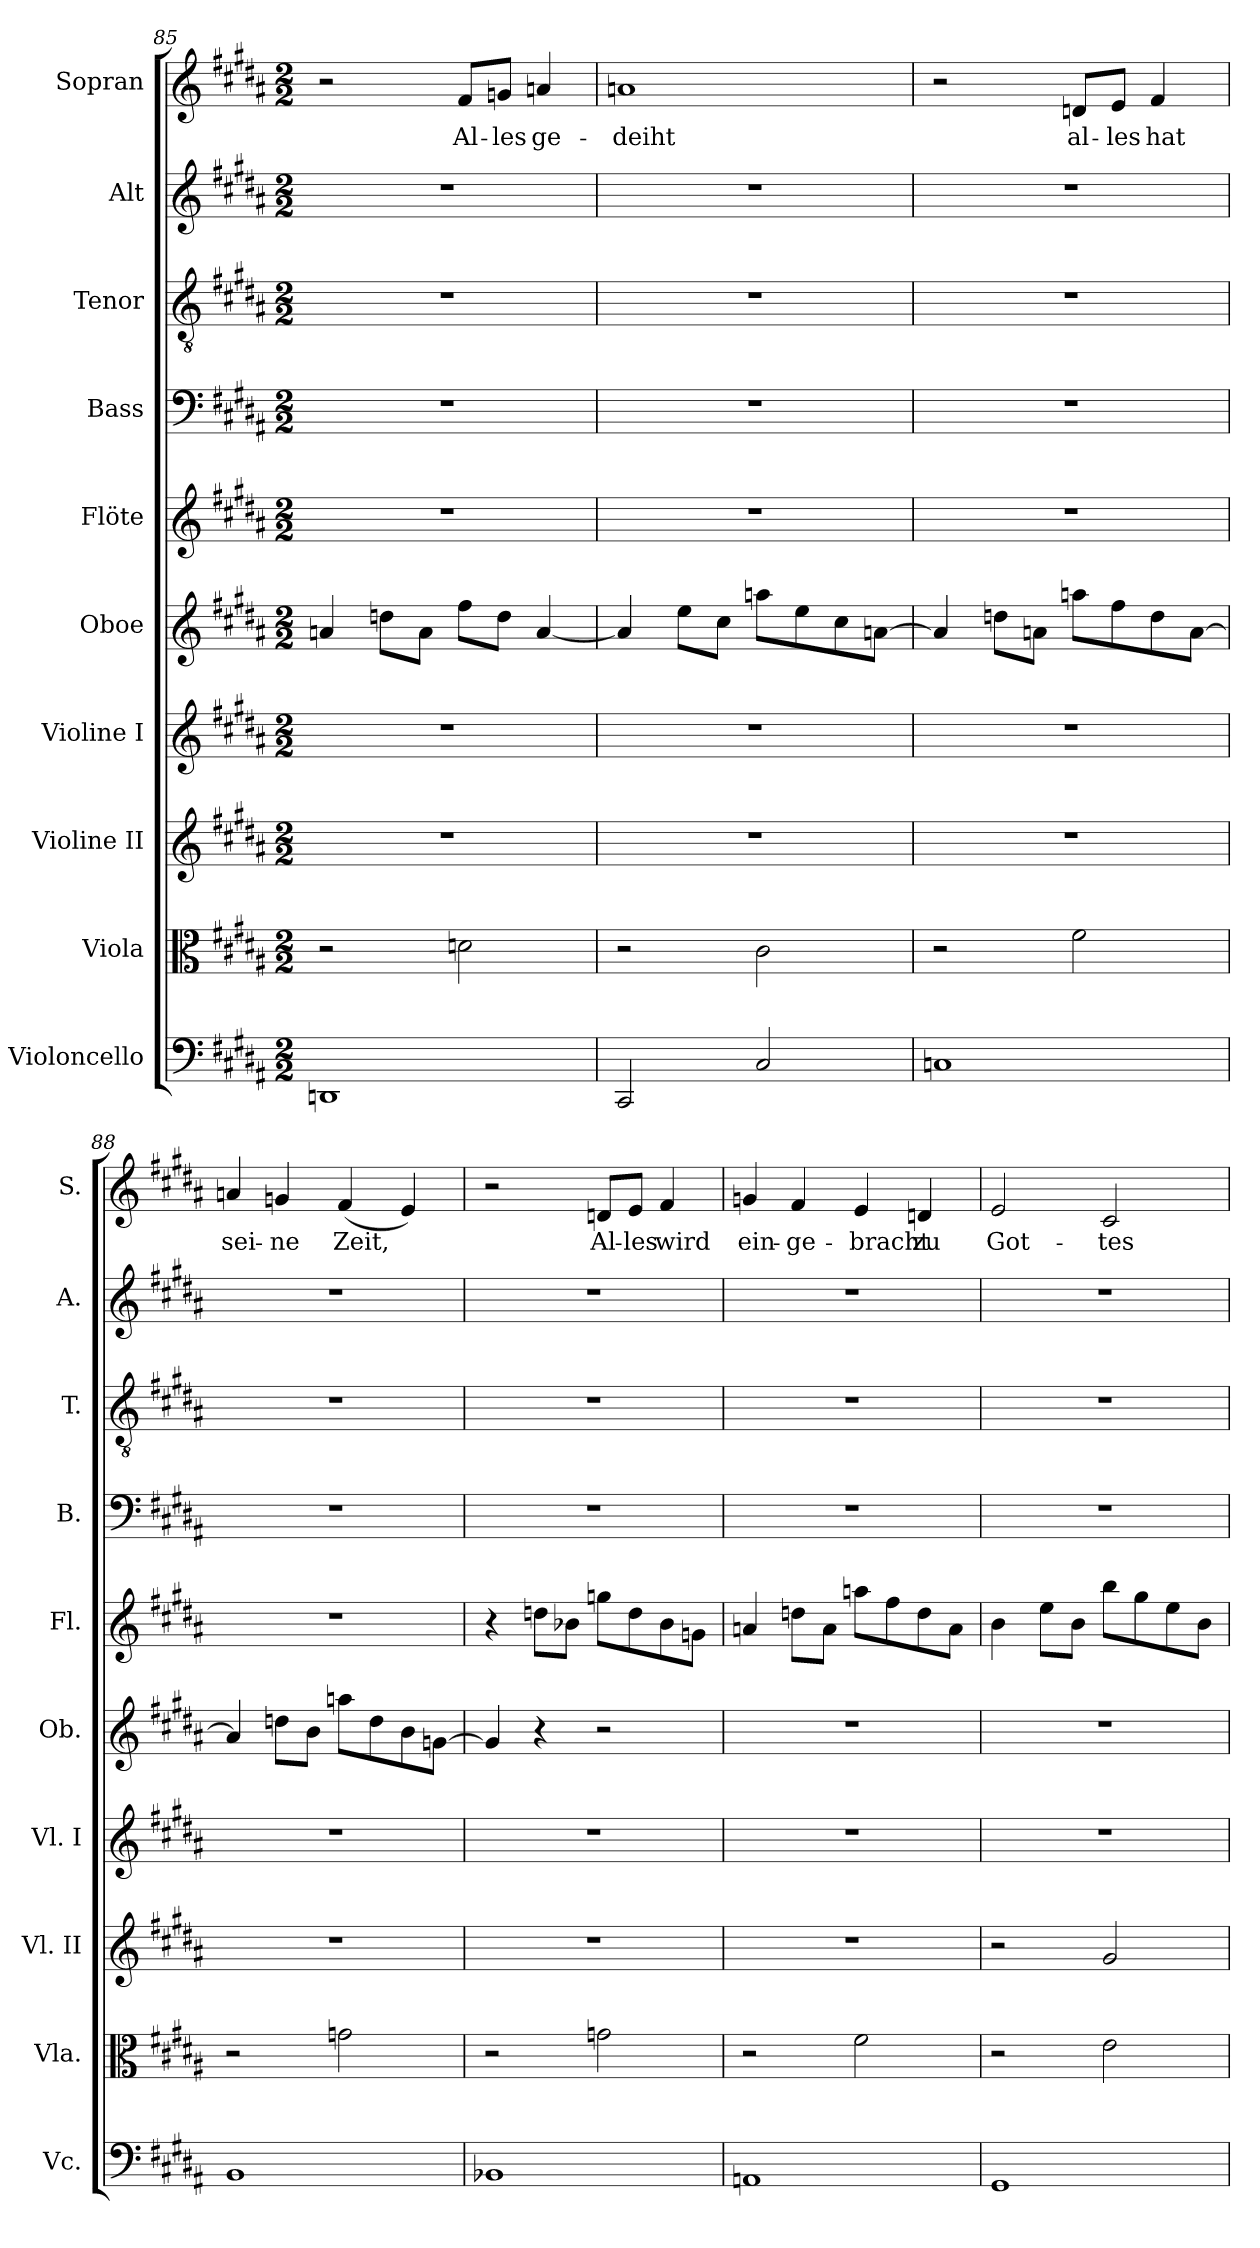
**kern	**kern	**kern	**kern	**kern	**kern	**kern	**kern	**kern	**kern	**text
*part10	*part9	*part8	*part7	*part6	*part5	*part4	*part3	*part2	*part1	*part1
*staff10	*staff9	*staff8	*staff7	*staff6	*staff5	*staff4	*staff3	*staff2	*staff1	*staff1
*I"Violoncello	*I"Viola	*I"Violine II	*I"Violine I	*I"Oboe	*I"Flöte	*I"Bass	*I"Tenor	*I"Alt	*I"Sopran	*
*I'Vc.	*I'Vla.	*I'Vl. II	*I'Vl. I	*I'Ob.	*I'Fl.	*I'B.	*I'T.	*I'A.	*I'S.	*
*clefF4	*clefC3	*clefG2	*clefG2	*clefG2	*clefG2	*clefF4	*clefGv2	*clefG2	*clefG2	*
*	*	*	*	*	*	*	*ITrd7c12	*	*	*
*k[f#c#g#d#a#]	*k[f#c#g#d#a#]	*k[f#c#g#d#a#]	*k[f#c#g#d#a#]	*k[f#c#g#d#a#]	*k[f#c#g#d#a#]	*k[f#c#g#d#a#]	*k[f#c#g#d#a#]	*k[f#c#g#d#a#]	*k[f#c#g#d#a#]	*
*B:	*B:	*B:	*B:	*B:	*B:	*B:	*B:	*B:	*B:	*
*M2/2	*M2/2	*M2/2	*M2/2	*M2/2	*M2/2	*M2/2	*M2/2	*M2/2	*M2/2	*
=85	=85	=85	=85	=85	=85	=85	=85	=85	=85	=85
1DDn	2r	1r	1r	4an/	1r	1r	1r	1r	2r	.
.	.	.	.	8ddn\L	.	.	.	.	.	.
.	.	.	.	8a\J	.	.	.	.	.	.
!	!	!	!	!	!	!	!	!	!	!LO:LY:b
.	2dn\	.	.	8ff#\L	.	.	.	.	8f#/L	Al-
!	!	!	!	!	!	!	!	!	!	!LO:LY:b
.	.	.	.	8dd\J	.	.	.	.	8gn/J	-les
!	!	!	!	!	!	!	!	!	!	!LO:LY:b
.	.	.	.	[4a/	.	.	.	.	4an/	ge-
=86	=86	=86	=86	=86	=86	=86	=86	=86	=86	=86
!	!	!	!	!	!	!	!	!	!	!LO:LY:b
2CC#/	2r	1r	1r	4a/]	1r	1r	1r	1r	1an	-deiht
.	.	.	.	8ee\L	.	.	.	.	.	.
.	.	.	.	8cc#\J	.	.	.	.	.	.
2C#/	2c#\	.	.	8aan\L	.	.	.	.	.	.
.	.	.	.	8ee\	.	.	.	.	.	.
.	.	.	.	8cc#\	.	.	.	.	.	.
.	.	.	.	[8an\J	.	.	.	.	.	.
=87	=87	=87	=87	=87	=87	=87	=87	=87	=87	=87
1Cn	2r	1r	1r	4a/]	1r	1r	1r	1r	2r	.
.	.	.	.	8ddn\L	.	.	.	.	.	.
.	.	.	.	8an\J	.	.	.	.	.	.
!	!	!	!	!	!	!	!	!	!	!LO:LY:b
.	2f#\	.	.	8aan\L	.	.	.	.	8dn/L	al-
!	!	!	!	!	!	!	!	!	!	!LO:LY:b
.	.	.	.	8ff#\	.	.	.	.	8e/J	-les
!	!	!	!	!	!	!	!	!	!	!LO:LY:b
.	.	.	.	8dd\	.	.	.	.	4f#/	hat
.	.	.	.	[8a\J	.	.	.	.	.	.
!!LO:LB:g=z
=88	=88	=88	=88	=88	=88	=88	=88	=88	=88	=88
!	!	!	!	!	!	!	!	!	!	!LO:LY:b
1BB	2r	1r	1r	4a/]	1r	1r	1r	1r	4an/	sei-
!	!	!	!	!	!	!	!	!	!	!LO:LY:b
.	.	.	.	8ddn\L	.	.	.	.	4gn/	-ne
.	.	.	.	8b\J	.	.	.	.	.	.
!	!	!	!	!	!	!	!	!	!	!LO:LY:b
.	2gn\	.	.	8aan\L	.	.	.	.	(<4f#/	Zeit,
.	.	.	.	8dd\	.	.	.	.	.	.
.	.	.	.	8b\	.	.	.	.	4e/)	.
.	.	.	.	[8gn\J	.	.	.	.	.	.
=89	=89	=89	=89	=89	=89	=89	=89	=89	=89	=89
1BB-X	2r	1r	1r	4g/]	4r	1r	1r	1r	2r	.
.	.	.	.	4r	8ddn\L	.	.	.	.	.
.	.	.	.	.	8b-X\J	.	.	.	.	.
!	!	!	!	!	!	!	!	!	!	!LO:LY:b
.	2gn\	.	.	2r	8ggn\L	.	.	.	8dn/L	Al-
!	!	!	!	!	!	!	!	!	!	!LO:LY:b
.	.	.	.	.	8dd\	.	.	.	8e/J	-les
!	!	!	!	!	!	!	!	!	!	!LO:LY:b
.	.	.	.	.	8b-\	.	.	.	4f#/	wird
.	.	.	.	.	8gn\J	.	.	.	.	.
=90	=90	=90	=90	=90	=90	=90	=90	=90	=90	=90
!	!	!	!	!	!	!	!	!	!	!LO:LY:b
1AAn	2r	1r	1r	1r	4an/	1r	1r	1r	4gn/	ein-
!	!	!	!	!	!	!	!	!	!	!LO:LY:b
.	.	.	.	.	8ddn\L	.	.	.	4f#/	-ge-
.	.	.	.	.	8a\J	.	.	.	.	.
!	!	!	!	!	!	!	!	!	!	!LO:LY:b
.	2f#\	.	.	.	8aan\L	.	.	.	4e/	-bracht
.	.	.	.	.	8ff#\	.	.	.	.	.
!	!	!	!	!	!	!	!	!	!	!LO:LY:b
.	.	.	.	.	8dd\	.	.	.	4dn/	zu
.	.	.	.	.	8a\J	.	.	.	.	.
=91	=91	=91	=91	=91	=91	=91	=91	=91	=91	=91
!	!	!	!	!	!	!	!	!	!	!LO:LY:b
1GG#	2r	2r	1r	1r	4b\	1r	1r	1r	2e/	Got-
.	.	.	.	.	8ee\L	.	.	.	.	.
.	.	.	.	.	8b\J	.	.	.	.	.
!	!	!	!	!	!	!	!	!	!	!LO:LY:b
.	2e\	2g#/	.	.	8bb\L	.	.	.	2c#/	-tes
.	.	.	.	.	8gg#\	.	.	.	.	.
.	.	.	.	.	8ee\	.	.	.	.	.
.	.	.	.	.	8b\J	.	.	.	.	.
=	=	=	=	=	=	=	=	=	=	=
*-	*-	*-	*-	*-	*-	*-	*-	*-	*-	*-
